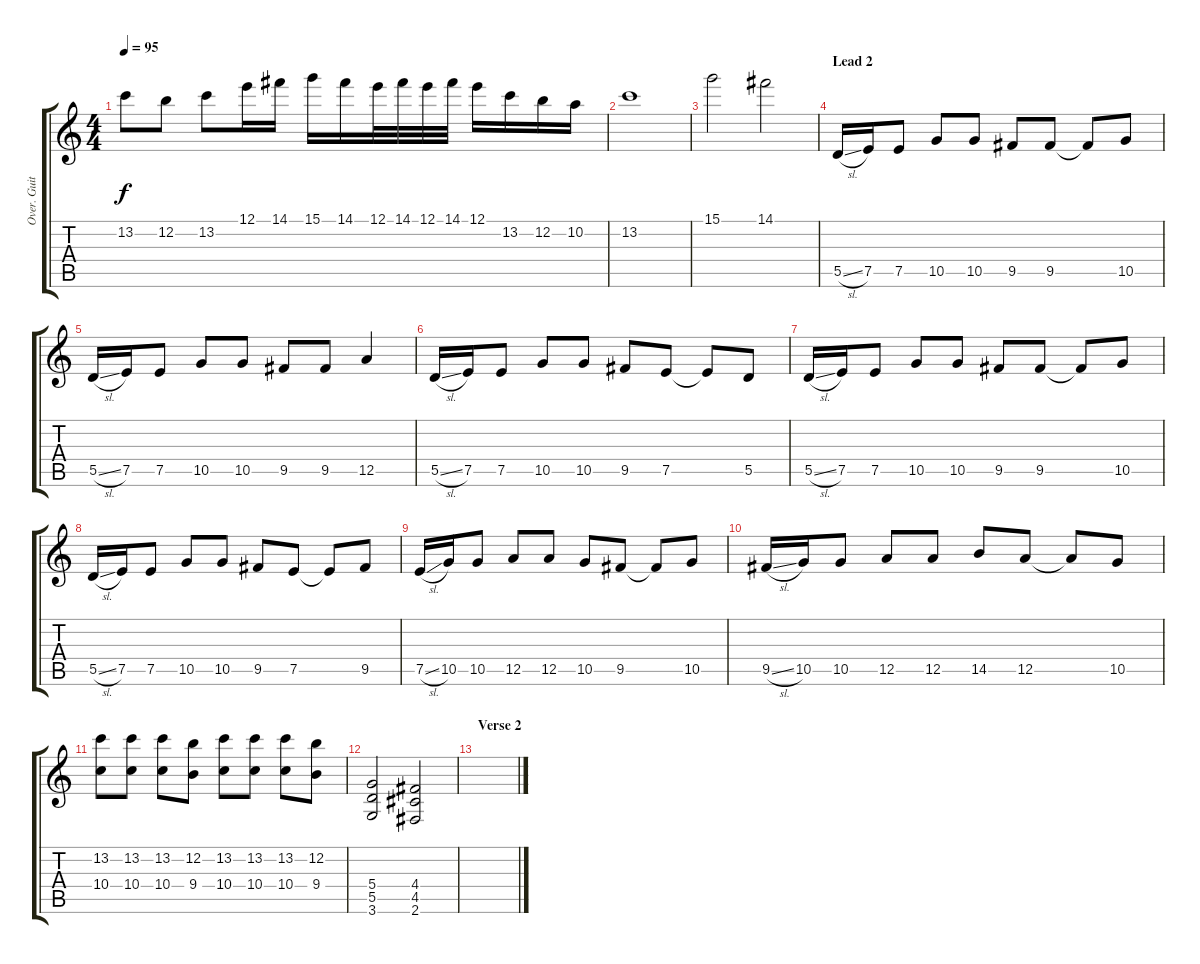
\track ("Over. Guitar" "Over. Guit") {instrument overdrivenguitar}
\staff {score tabs}
\tuning (E4 B3 G3 D3 A2 E2) {hide}
\ts (4 4)
\tempo 95
\clef g2
\ks c
13.2{t}.8{dy f} 12.2.8 13.2.8 12.1.16 14.1.16 15.1.16 14.1.16 12.1.32 14.1.32 12.1.32 14.1.32 12.1.16 13.2.16 12.2.16 10.2.16 |
13.2.1 |
15.1.2 14.1.2 |
\section ("" "Lead 2")
5.5{sl}.16 7.5.16 7.5.8 10.5.8 10.5.8 9.5.8 9.5.8 9.5{t}.8 10.5.8 |
5.5{sl}.16 7.5.16 7.5.8 10.5.8 10.5.8 9.5.8 9.5.8 12.5.4 |
5.5{sl}.16 7.5.16 7.5.8 10.5.8 10.5.8 9.5.8 7.5.8 7.5{t}.8 5.5.8 |
5.5{sl}.16 7.5.16 7.5.8 10.5.8 10.5.8 9.5.8 9.5.8 9.5{t}.8 10.5.8 |
5.5{sl}.16 7.5.16 7.5.8 10.5.8 10.5.8 9.5.8 7.5.8 7.5{t}.8 9.5.8 |
7.5{sl}.16 10.5.16 10.5.8 12.5.8 12.5.8 10.5.8 9.5.8 9.5{t}.8 10.5.8 |
9.5{sl}.16 10.5.16 10.5.8 12.5.8 12.5.8 14.5.8 12.5.8 12.5{t}.8 10.5.8 |
(13.2 10.4).8 (13.2 10.4).8 (13.2 10.4).8 (12.2 9.4).8 (13.2 10.4).8 (13.2 10.4).8 (13.2 10.4).8 (12.2 9.4).8 |
(5.4 5.5 3.6).2 (4.4 4.5 2.6).2 |
\section ("" "Verse 2")
